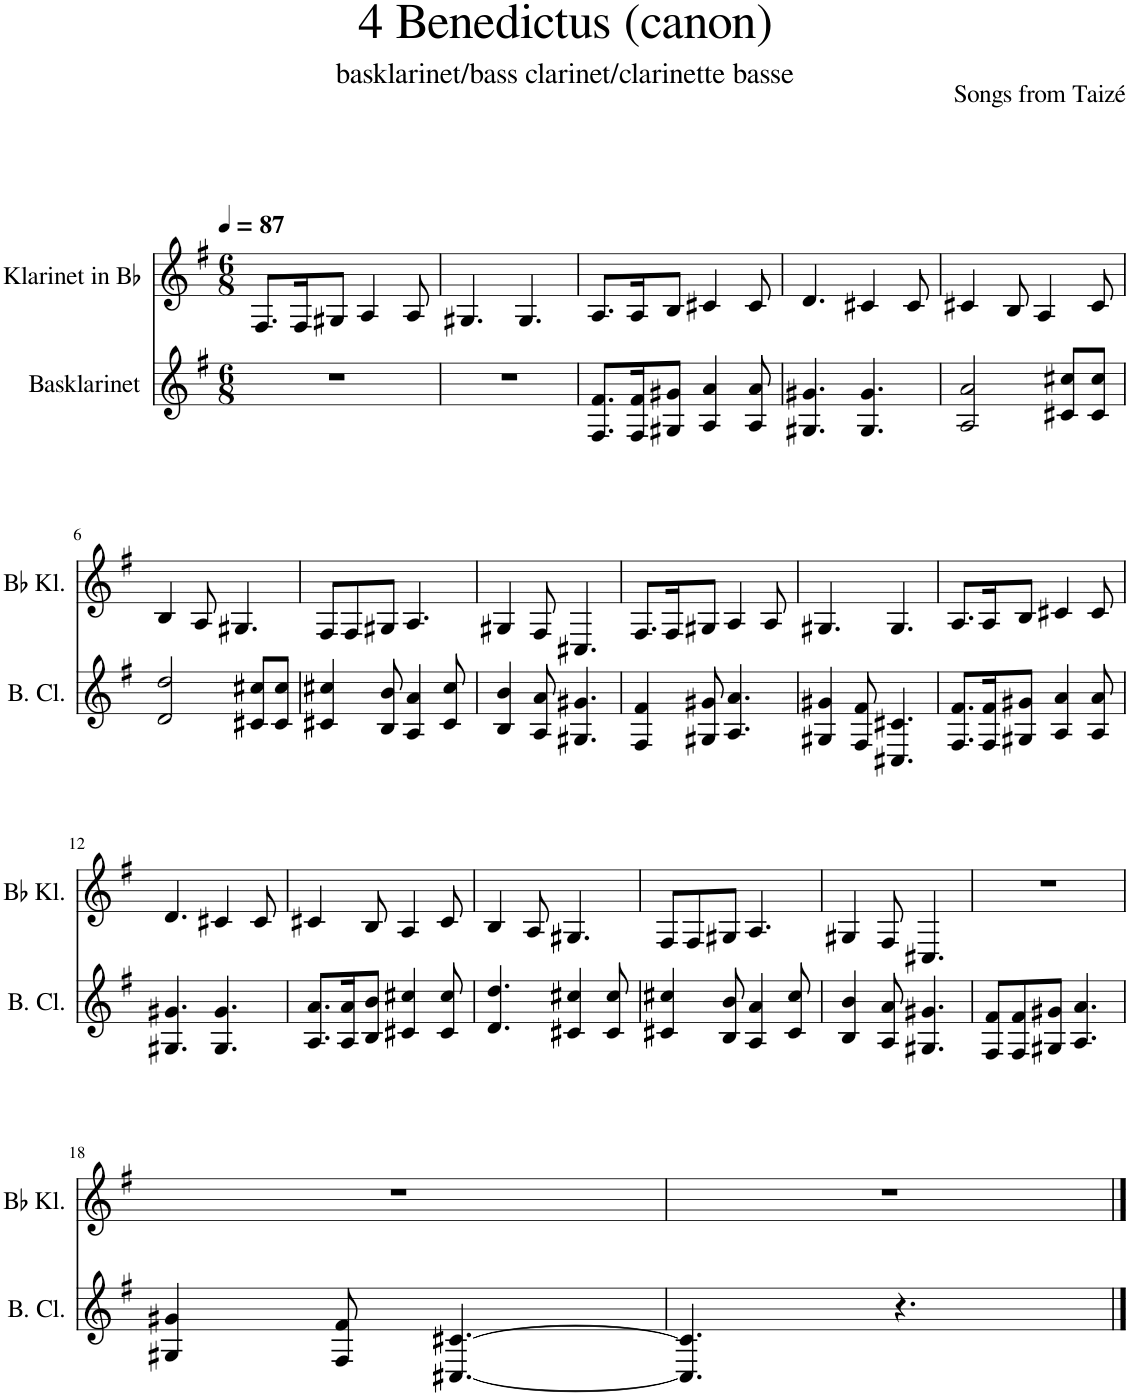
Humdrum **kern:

**kern	**kern
*part2	*part1
*staff2	*staff1
*I"Basklarinet	*I"Klarinet in Bb
*clefG2	*clefG2
*Trd8c14	*Trd1c2
*k[f#]	*k[f#]
*M6/8	*M6/8
*MM87	*MM87
=1	=1
2.r	8.F#/L
.	16F#/K
.	8G#X/J
.	4A/
.	8A/
=2	=2
2.r	4.G#X/
.	4.G#/
=3	=3
8.F#/ 8.f#/L	8.A/L
16F#/ 16f#/K	16A/K
8G#X/ 8g#X/J	8B/J
4A/ 4a/	4c#X/
8A/ 8a/	8c#/
=4	=4
4.G#X/ 4.g#X/	4.d/
4.G#/ 4.g#/	4c#X/
.	8c#/
=5	=5
2A/ 2a/	4c#X/
.	8B/
.	4A/
8c#X/ 8cc#X/L	.
8c#/ 8cc#/J	8c#/
!!LO:LB:g=z
=6	=6
2d/ 2dd/	4B/
.	8A/
.	4.G#X/
8c#X/ 8cc#X/L	.
8c#/ 8cc#/J	.
=7	=7
4c#X/ 4cc#X/	8F#/L
.	8F#/
8B/ 8b/	8G#X/J
4A/ 4a/	4.A/
8c#/ 8cc#/	.
=8	=8
4B/ 4b/	4G#X/
8A/ 8a/	8F#/
4.G#X/ 4.g#X/	4.C#X/
=9	=9
4F#/ 4f#/	8.F#/L
.	16F#/K
8G#X/ 8g#X/	8G#X/J
4.A/ 4.a/	4A/
.	8A/
=10	=10
4G#X/ 4g#X/	4.G#X/
8F#/ 8f#/	.
4.C#X/ 4.c#X/	4.G#/
=11	=11
8.F#/ 8.f#/L	8.A/L
16F#/ 16f#/K	16A/K
8G#X/ 8g#X/J	8B/J
4A/ 4a/	4c#X/
8A/ 8a/	8c#/
!!LO:LB:g=z
=12	=12
4.G#X/ 4.g#X/	4.d/
4.G#/ 4.g#/	4c#X/
.	8c#/
=13	=13
8.A/ 8.a/L	4c#X/
16A/ 16a/K	.
8B/ 8b/J	8B/
4c#X/ 4cc#X/	4A/
8c#/ 8cc#/	8c#/
=14	=14
4.d/ 4.dd/	4B/
.	8A/
4c#X/ 4cc#X/	4.G#X/
8c#/ 8cc#/	.
=15	=15
4c#X/ 4cc#X/	8F#/L
.	8F#/
8B/ 8b/	8G#X/J
4A/ 4a/	4.A/
8c#/ 8cc#/	.
=16	=16
4B/ 4b/	4G#X/
8A/ 8a/	8F#/
4.G#X/ 4.g#X/	4.C#X/
=17	=17
8F#/ 8f#/L	2.r
8F#/ 8f#/	.
8G#X/ 8g#X/J	.
4.A/ 4.a/	.
!!LO:LB:g=z
=18	=18
4G#X/ 4g#X/	2.r
8F#/ 8f#/	.
[4.C#X/ [4.c#X/	.
=19	=19
4.C#/] 4.c#/]	2.r
4.r	.
==	==
*-	*-
